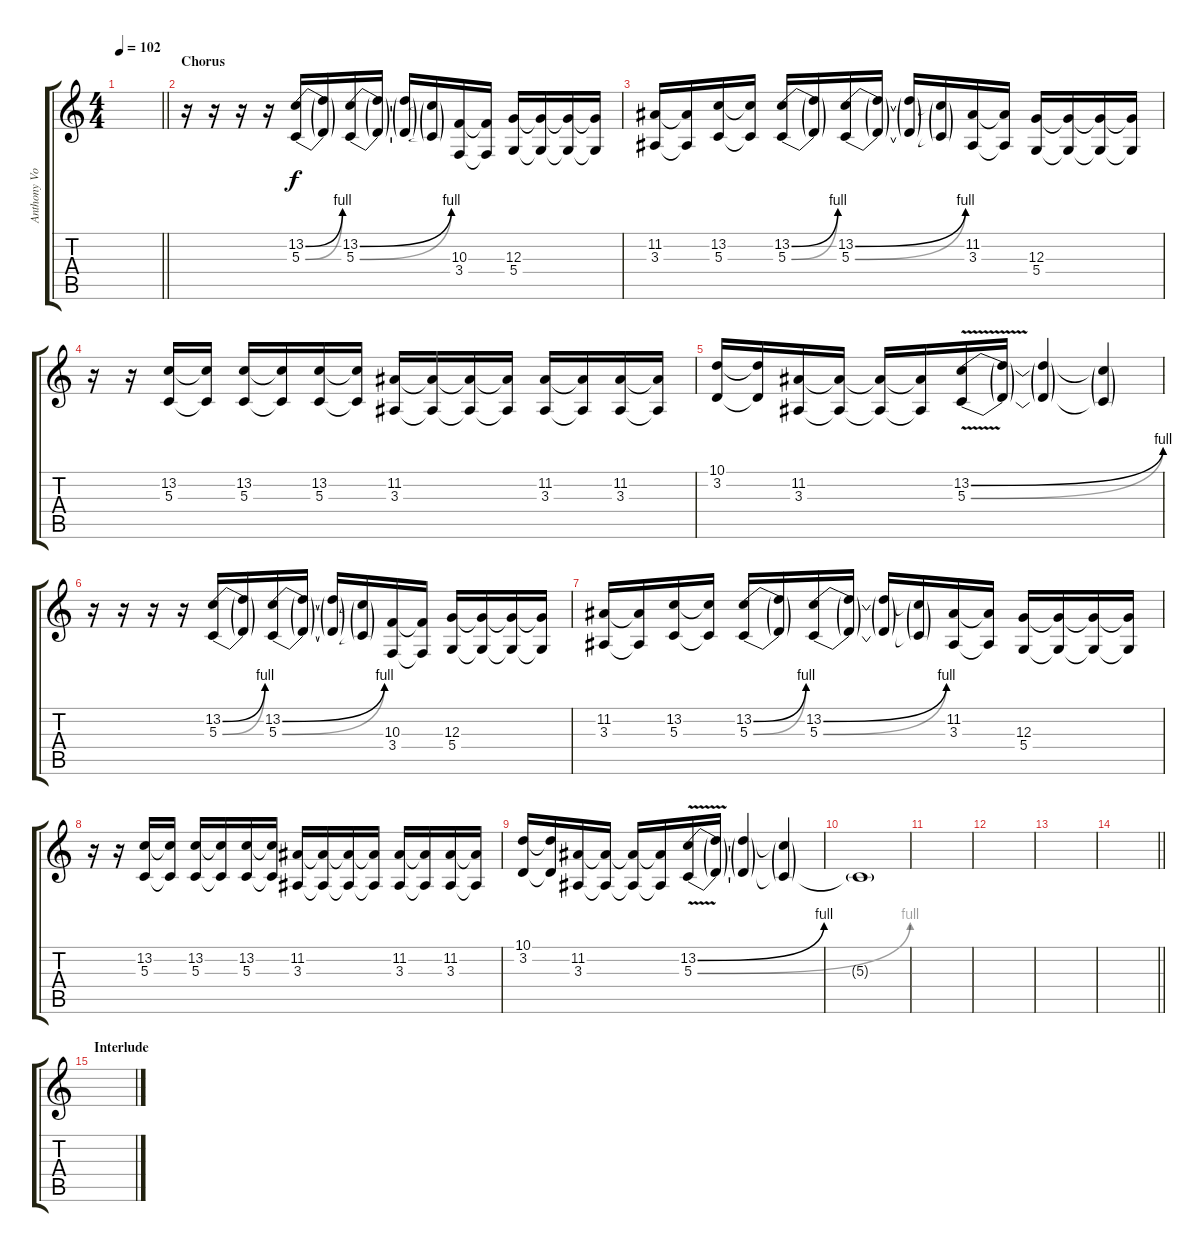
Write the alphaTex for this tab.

\track ("Anthony Vocals" "Anthony Vo") {instrument lead1square}
\staff {score tabs}
\tuning (E4 B3 G3 D3 A2 E2) {hide}
\ts (4 4)
\tempo 102
\clef g2
\barLineRight lightlight
\ks c
|
\section ("" "Chorus")
r.16 r.16 r.16 r.16 (13.2{be (bend 0 0 60 4)} 5.3{be (bend 0 0 60 4)}).16 (13.2{t} 5.3{t}).16 (13.2{be (bend 0 0 60 4)} 5.3{be (bend 0 0 60 4)}).16 (13.2{t} 5.3{t}).16 (13.2{t} 5.3{t}).16 (13.2{t} 5.3{t}).16 (10.3 3.4).16 (10.3{t} 3.4{t}).16 (12.3 5.4).16 (12.3{t} 5.4{t}).16 (12.3{t} 5.4{t}).16 (12.3{t} 5.4{t}).16 |
(11.2 3.3).16 (11.2{t} 3.3{t}).16 (13.2 5.3).16 (13.2{t} 5.3{t}).16 (13.2{be (bend 0 0 60 4)} 5.3{be (bend 0 0 60 4)}).16 (13.2{t} 5.3{t}).16 (13.2{be (bend 0 0 60 4)} 5.3{be (bend 0 0 60 4)}).16 (13.2{t} 5.3{t}).16 (13.2{t} 5.3{t}).16 (13.2{t} 5.3{t}).16 (11.2 3.3).16 (11.2{t} 3.3{t}).16 (12.3 5.4).16 (12.3{t} 5.4{t}).16 (12.3{t} 5.4{t}).16 (12.3{t} 5.4{t}).16 |
r.16 r.16 (13.2 5.3).16 (13.2{t} 5.3{t}).16 (13.2 5.3).16 (13.2{t} 5.3{t}).16 (13.2 5.3).16 (13.2{t} 5.3{t}).16 (11.2 3.3).16 (11.2{t} 3.3{t}).16 (11.2{t} 3.3{t}).16 (11.2{t} 3.3{t}).16 (11.2 3.3).16 (11.2{t} 3.3{t}).16 (11.2 3.3).16 (11.2{t} 3.3{t}).16 |
(10.1 3.2).16 (10.1{t} 3.2{t}).16 (11.2 3.3).16 (11.2{t} 3.3{t}).16 (11.2{t} 3.3{t}).16 (11.2{t} 3.3{t}).16 (13.2{be (bend 0 0 60 4) v} 5.3{be (bend 0 0 60 4) v}).16 (13.2{t} 5.3{t}).16 (13.2{t} 5.3{t}).4 (13.2{t} 5.3{t}).4 |
r.16 r.16 r.16 r.16 (13.2{be (bend 0 0 60 4)} 5.3{be (bend 0 0 60 4)}).16 (13.2{t} 5.3{t}).16 (13.2{be (bend 0 0 60 4)} 5.3{be (bend 0 0 60 4)}).16 (13.2{t} 5.3{t}).16 (13.2{t} 5.3{t}).16 (13.2{t} 5.3{t}).16 (10.3 3.4).16 (10.3{t} 3.4{t}).16 (12.3 5.4).16 (12.3{t} 5.4{t}).16 (12.3{t} 5.4{t}).16 (12.3{t} 5.4{t}).16 |
(11.2 3.3).16 (11.2{t} 3.3{t}).16 (13.2 5.3).16 (13.2{t} 5.3{t}).16 (13.2{be (bend 0 0 60 4)} 5.3{be (bend 0 0 60 4)}).16 (13.2{t} 5.3{t}).16 (13.2{be (bend 0 0 60 4)} 5.3{be (bend 0 0 60 4)}).16 (13.2{t} 5.3{t}).16 (13.2{t} 5.3{t}).16 (13.2{t} 5.3{t}).16 (11.2 3.3).16 (11.2{t} 3.3{t}).16 (12.3 5.4).16 (12.3{t} 5.4{t}).16 (12.3{t} 5.4{t}).16 (12.3{t} 5.4{t}).16 |
r.16 r.16 (13.2 5.3).16 (13.2{t} 5.3{t}).16 (13.2 5.3).16 (13.2{t} 5.3{t}).16 (13.2 5.3).16 (13.2{t} 5.3{t}).16 (11.2 3.3).16 (11.2{t} 3.3{t}).16 (11.2{t} 3.3{t}).16 (11.2{t} 3.3{t}).16 (11.2 3.3).16 (11.2{t} 3.3{t}).16 (11.2 3.3).16 (11.2{t} 3.3{t}).16 |
(10.1 3.2).16 (10.1{t} 3.2{t}).16 (11.2 3.3).16 (11.2{t} 3.3{t}).16 (11.2{t} 3.3{t}).16 (11.2{t} 3.3{t}).16 (13.2{be (bend 0 0 60 4) v} 5.3{be (bend 0 0 60 4) v}).16 (13.2{t} 5.3{t}).16 (13.2{t} 5.3{t}).4 (13.2{t} 5.3{t}).4 |
5.3{t}.1 |
|
|
|
\barLineRight lightlight
|
\section ("" "Interlude")
